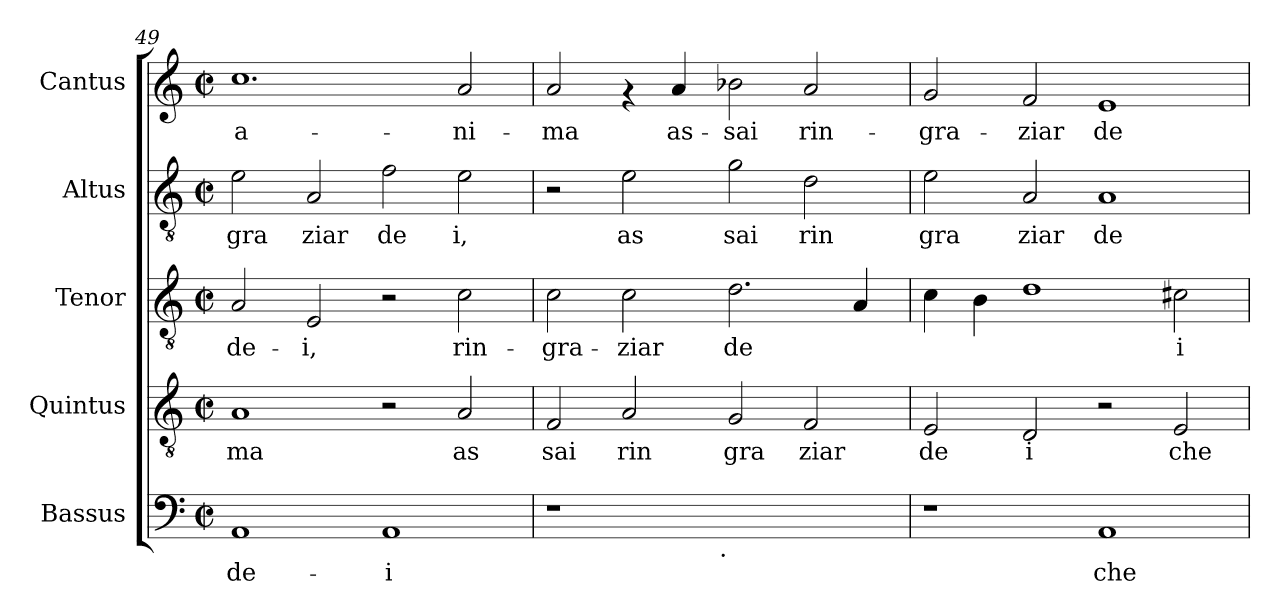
**kern	**text	**kern	**text	**kern	**text	**kern	**text	**kern	**text
*part5	*part5	*part4	*part4	*part3	*part3	*part2	*part2	*part1	*part1
*staff5	*staff5	*staff4	*staff4	*staff3	*staff3	*staff2	*staff2	*staff1	*staff1
*I"Bassus	*	*I"Quintus	*	*I"Tenor	*	*I"Altus	*	*I"Cantus	*
*clefF4	*	*clefGv2	*	*clefGv2	*	*clefGv2	*	*clefG2	*
*k[]	*	*k[]	*	*k[]	*	*k[]	*	*k[]	*
*C:	*	*C:	*	*C:	*	*C:	*	*C:	*
*M2/2	*	*M2/2	*	*M2/2	*	*M2/2	*	*M2/2	*
*met(c|)	*	*met(c|)	*	*met(c|)	*	*met(c|)	*	*met(c|)	*
=49	=49	=49	=49	=49	=49	=49	=49	=49	=49
!	!LO:LY:b:cj	!	!LO:LY:b	!	!LO:LY:b:cj	!	!LO:LY:b:cj	!	!LO:LY:b:cj
1AA	de-	1A	ma	2A/	de-	2e\	gra	1.cc	a-
!	!	!	!	!	!LO:LY:b:cj	!	!LO:LY:b:cj	!	!
.	.	.	.	2E/	-i,	2A/	ziar	.	.
!	!LO:LY:b:cj	!	!	!	!	!	!LO:LY:b:cj	!	!
1AA	-i	2r	.	2r	.	2f\	de	.	.
!	!	!	!LO:LY:b	!	!LO:LY:b:cj	!	!LO:LY:b:cj	!	!LO:LY:b:cj
.	.	2A/	as	2c\	rin-	2e\	i,	2a/	-ni-
=50	=50	=50	=50	=50	=50	=50	=50	=50	=50
!	!	!	!LO:LY:b	!	!LO:LY:b:cj	!	!	!	!LO:LY:b:cj
*^	*	*	*	*	*	*	*	*	*
1r	2ryy	.	2F/	sai	2c\	-gra-	2r	.	2a/	-ma
!	!	!	!	!LO:LY:b	!	!LO:LY:b:cj	!	!LO:LY:b:cj	!	!
.	4ryy	.	2A/	rin	2c\	-ziar	2e\	as	4rf	.
!	!	!	!	!	!	!	!	!	!	!LO:LY:b:cj
.	8...ryy	.	.	.	.	.	.	.	4a/	as-
!	!LO:TX:b:t=.	!	!	!	!	!	!	!	!	!
.	1ryy	.	.	.	.	.	.	.	.	.
!	!	!	!	!LO:LY:b	!	!LO:LY:b:cj	!	!LO:LY:b:cj	!	!LO:LY:b:cj
1ryy	.	.	2G/	gra	2.d\	de-	2g\	sai	2b-\	-sai
!	!	!	!	!LO:LY:b	!	!	!	!LO:LY:b:cj	!	!LO:LY:b:cj
.	.	.	2F/	ziar	.	.	2d\	rin	2a/	rin-
!	!	!	!	!	!	!LO:LY:b:cj	!	!	!	!
.	.	.	.	.	4A/	--	.	.	.	.
.	64ryy	.	.	.	.	.	.	.	.	.
=51	=51	=51	=51	=51	=51	=51	=51	=51	=51	=51
!	!	!	!	!LO:LY:b	!	!LO:LY:b:cj	!	!LO:LY:b:cj	!	!LO:LY:b:cj
*v	*v	*	*	*	*	*	*	*	*	*
1r	.	2E/	de	4c\	--	2e\	gra	2g/	-gra-
!	!	!	!	!	!LO:LY:b:cj	!	!	!	!
.	.	.	.	4B\	--	.	.	.	.
!	!	!	!LO:LY:b	!	!LO:LY:b:cj	!	!LO:LY:b:cj	!	!LO:LY:b:cj
.	.	2D/	i	1d	--	2A/	ziar	2f/	-ziar
!	!LO:LY:b:cj	!	!	!	!	!	!LO:LY:b:cj	!	!LO:LY:b:cj
1AA	che	2r	.	.	.	1A	de	1e	de-
!	!	!	!LO:LY:b	!	!LO:LY:b:cj	!	!	!	!
.	.	2E/	che	2c#\	-i	.	.	.	.
=	=	=	=	=	=	=	=	=	=
*-	*-	*-	*-	*-	*-	*-	*-	*-	*-
